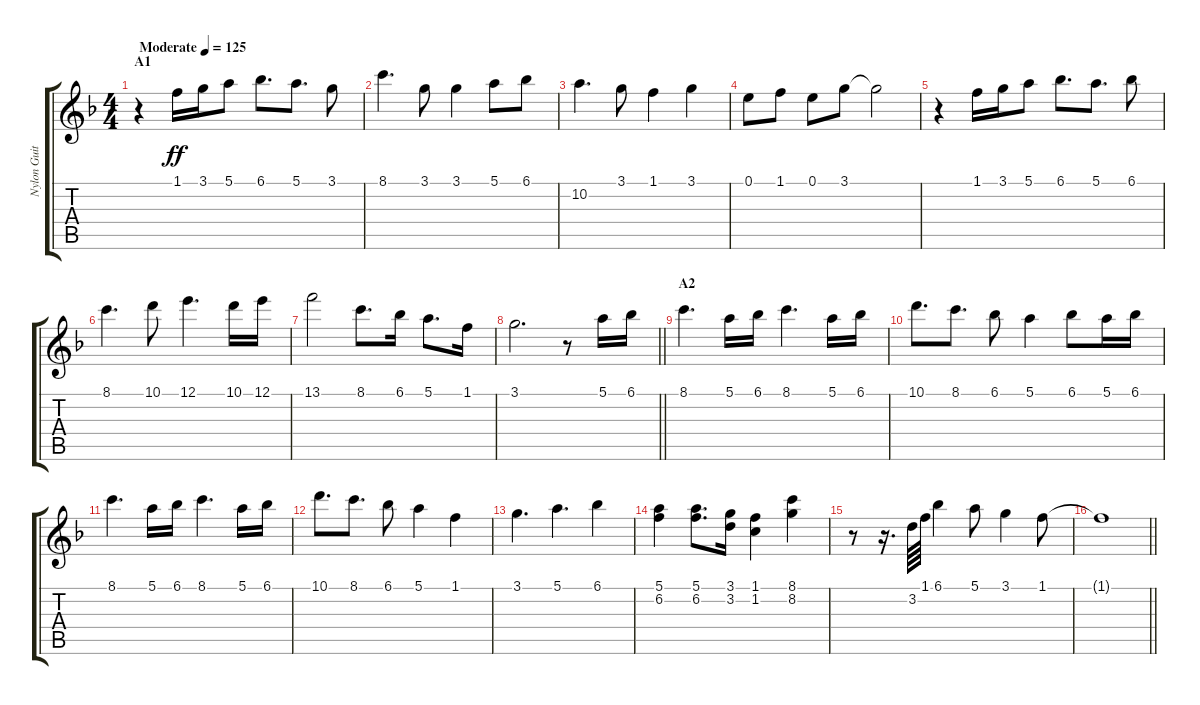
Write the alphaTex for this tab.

\track ("Nylon Guitar" "Nylon Guit") {instrument acousticguitarnylon}
\staff {score tabs}
\tuning (E4 B3 G3 D3 A2 E2) {hide}
\ts (4 4)
\section ("" "A1")
\tempo (125 "Moderate")
\clef g2
\ks f
r.4{dy ff instrument acousticguitarnylon} 1.1.16 3.1.16 5.1.8 6.1.8{d} 5.1.8{d} 3.1.8 |
8.1.4{d} 3.1.8 3.1.4 5.1.8 6.1.8 |
10.2.4{d} 3.1.8 1.1.4 3.1.4 |
0.1.8 1.1.8 0.1.8 3.1.8 3.1{t}.2 |
r.4 1.1.16 3.1.16 5.1.8 6.1.8{d} 5.1.8{d} 6.1.8 |
8.1.4{d} 10.1.8 12.1.4{d} 10.1.16 12.1.16 |
13.1.2 8.1.8{d} 6.1.16 5.1.8{d} 1.1.16 |
\barLineRight lightlight
3.1.2{d} r.8 5.1.16 6.1.16 |
\section ("" "A2")
8.1.4{d} 5.1.16 6.1.16 8.1.4{d} 5.1.16 6.1.16 |
10.1.8{d} 8.1.8{d} 6.1.8 5.1.4 6.1.8 5.1.16 6.1.16 |
8.1.4{d} 5.1.16 6.1.16 8.1.4{d} 5.1.16 6.1.16 |
10.1.8{d} 8.1.8{d} 6.1.8 5.1.4 1.1.4 |
3.1.4{d} 5.1.4{d} 6.1.4 |
(5.1 6.2).4 (5.1 6.2).8{d} (3.1 3.2).16 (1.1 1.2).4 (8.1 8.2).4 |
r.8 r.16{d} 3.2.64 1.1.64 6.1.4 5.1.8 3.1.4 1.1.8 |
\barLineRight lightlight
1.1{t}.1
